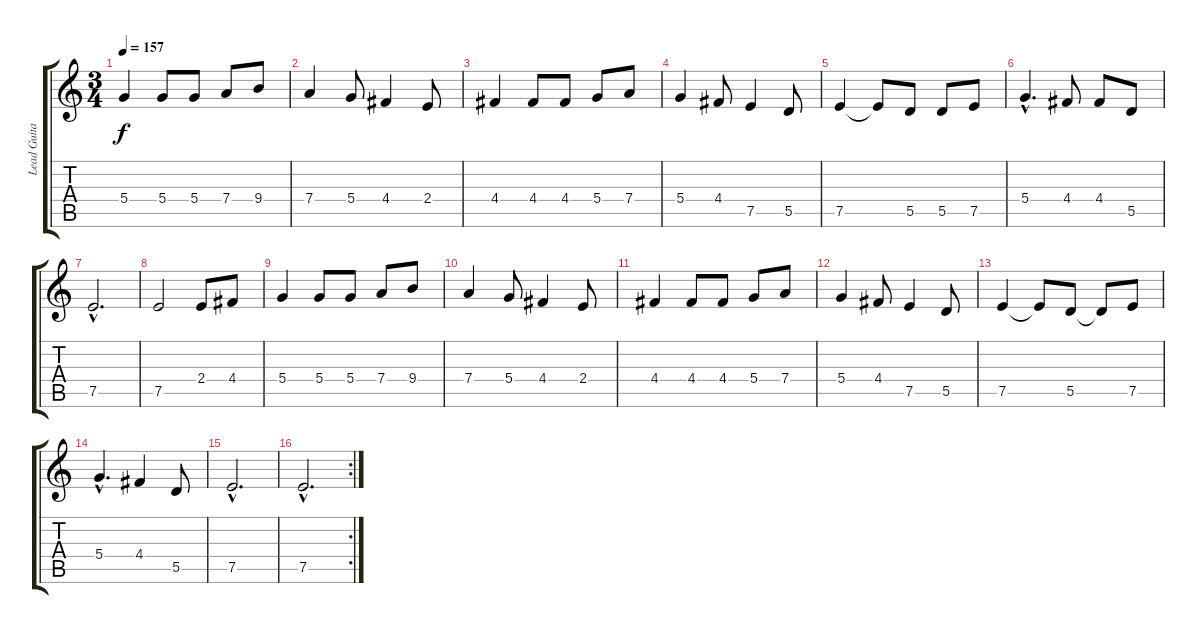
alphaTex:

\track ("Lead Guitar 2" "Lead Guita") {instrument overdrivenguitar}
\staff {score tabs}
\tuning (E4 B3 G3 D3 A2 E2) {hide}
\ts (3 4)
\tempo 157
\clef g2
\ks c
5.4.4{dy f} 5.4.8 5.4.8 7.4.8 9.4.8 |
7.4.4 5.4.8 4.4.4 2.4.8 |
4.4.4 4.4.8 4.4.8 5.4.8 7.4.8 |
5.4.4 4.4.8 7.5.4 5.5.8 |
7.5.4 7.5{t}.8 5.5.8 5.5.8 7.5.8 |
5.4{hac}.4{d} 4.4.8 4.4.8 5.5.8 |
7.5{hac}.2{d} |
7.5.2 2.4.8 4.4.8 |
5.4.4 5.4.8 5.4.8 7.4.8 9.4.8 |
7.4.4 5.4.8 4.4.4 2.4.8 |
4.4.4 4.4.8 4.4.8 5.4.8 7.4.8 |
5.4.4 4.4.8 7.5.4 5.5.8 |
7.5.4 7.5{t}.8 5.5.8 5.5{t}.8 7.5.8 |
5.4{hac}.4{d} 4.4.4 5.5.8 |
7.5{hac}.2{d} |
\rc 2
7.5{hac}.2{d}
